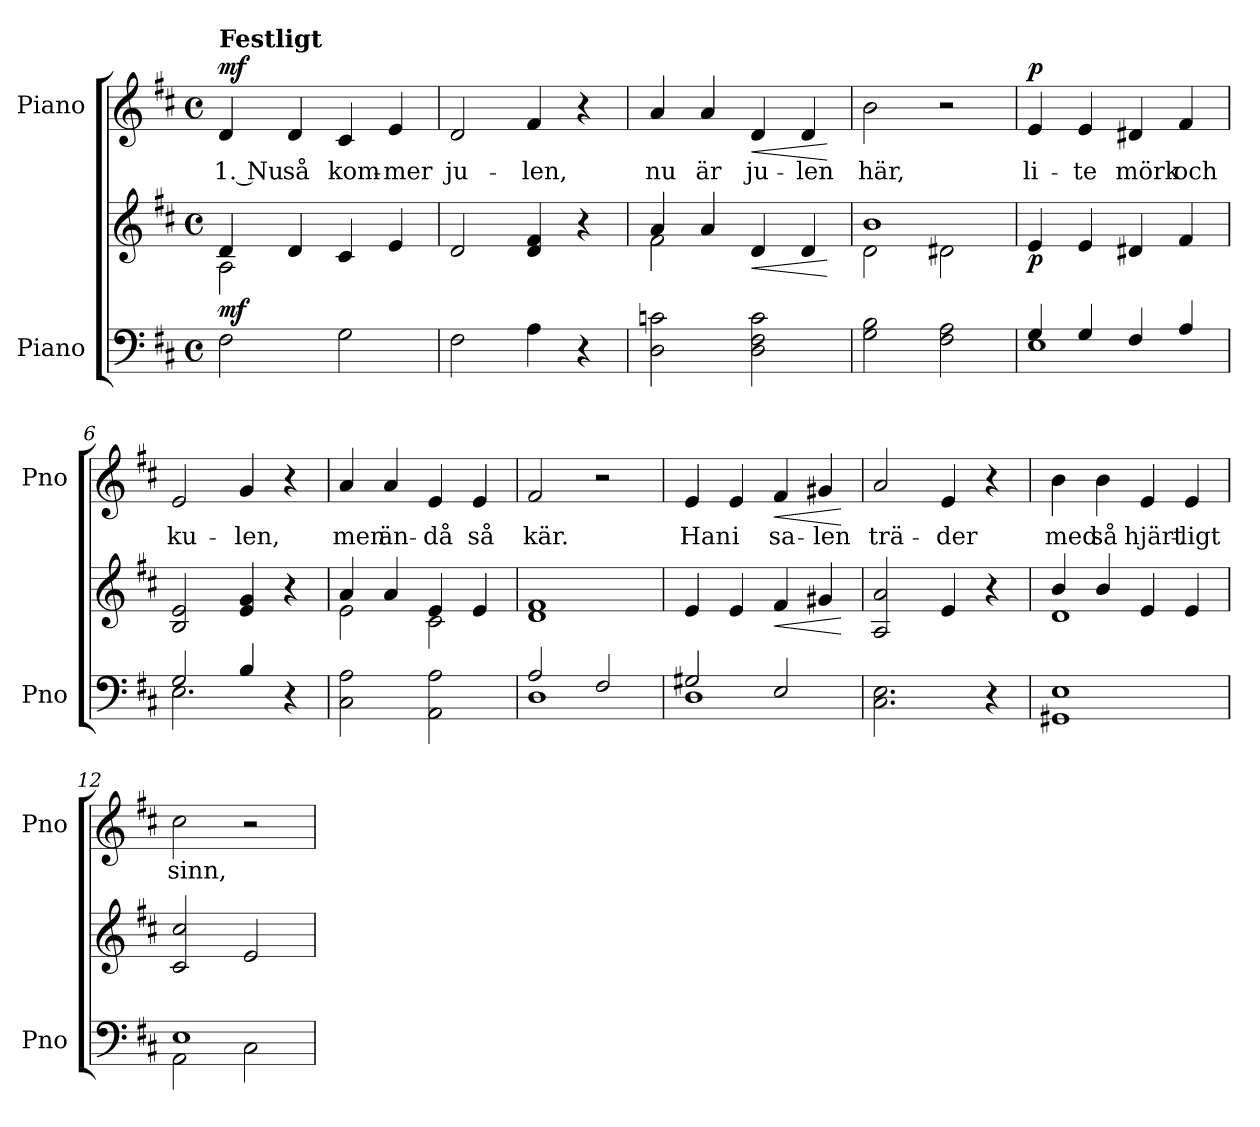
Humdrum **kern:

**kern	**kern	**dynam	**kern	**text	**dynam
*part2	*part2	*part2	*part1	*part1	*part1
*staff3	*staff2	*staff2/3	*staff1	*staff1	*staff1
*I"Piano	*	*	*I"Piano	*	*
*I'Pno	*	*	*I'Pno	*	*
*clefF4	*clefG2	*	*clefG2	*	*
*k[f#c#]	*k[f#c#]	*	*k[f#c#]	*	*
*M4/4	*M4/4	*	*M4/4	*	*
*met(c)	*met(c)	*	*met(c)	*	*
=1	=1	=1	=1	=1	=1
*	*^	*	*	*	*
!	!	!	!	!LO:TX:a:B:t=Festligt	!	!
!	!	!	!LO:DY:b	!	!LO:LY:b	!LO:DY:a
2F#\	4d/	2A\	mf	4d/	1. Nu	mf
!	!	!	!	!	!LO:LY:b	!
.	4d/	.	.	4d/	så	.
!	!	!	!	!	!LO:LY:b	!
2G\	4c#/	2ryy	.	4c#/	kom-	.
!	!	!	!	!	!LO:LY:b	!
.	4e/	.	.	4e/	-mer	.
*	*v	*v	*	*	*	*
=2	=2	=2	=2	=2	=2
!	!	!	!	!LO:LY:b	!
2F#\	2d/	.	2d/	ju-	.
!	!	!	!	!LO:LY:b	!
4A\	4d/ 4f#/	.	4f#/	-len,	.
4r	4r	.	4r	.	.
=3	=3	=3	=3	=3	=3
*	*^	*	*	*	*
!	!	!	!	!	!LO:LY:b	!
2D\ 2cn\	4a/	2f#\	.	4a/	nu	.
!	!	!	!	!	!LO:LY:b	!
.	4a/	.	.	4a/	är	.
!	!	!	!LO:HP:b	!	!LO:LY:b	!LO:HP:b
2D\ 2F#\ 2c\	4d/	2ryy	<	4d/	ju-	<
!	!	!	!	!	!LO:LY:b	!
.	4d/	.	.	4d/	-len	.
*	*v	*v	*	*	*	*
.	.	[	.	.	[
=4	=4	=4	=4	=4	=4
*	*^	*	*	*	*
!	!	!	!	!	!LO:LY:b	!
2G\ 2B\	1b	2d\	.	2b\	här,	.
2F#\ 2A\	.	2d#X\	.	2r	.	.
=5	=5	=5	=5	=5	=5	=5
*^	*	*	*	*	*	*
!	!	!	!	!LO:DY:b	!	!LO:LY:b	!LO:DY:a
*	*	*v	*v	*	*	*	*
4G/	1E	4e/	p	4e/	li-	p
!	!	!	!	!	!LO:LY:b	!
4G/	.	4e/	.	4e/	-te	.
!	!	!	!	!	!LO:LY:b	!
4F#/	.	4d#X/	.	4d#X/	mörk	.
!	!	!	!	!	!LO:LY:b	!
4A/	.	4f#/	.	4f#/	och	.
=6	=6	=6	=6	=6	=6	=6
!	!	!	!	!	!LO:LY:b	!
2G/	2.E\	2B/ 2e/	.	2e/	ku-	.
!	!	!	!	!	!LO:LY:b	!
4B/	.	4e/ 4g/	.	4g/	-len,	.
4r	4ryy	4r	.	4r	.	.
!!LO:LB:g=z
=7	=7	=7	=7	=7	=7	=7
*	*	*^	*	*	*	*
!	!	!	!	!	!	!LO:LY:b	!
*v	*v	*	*	*	*	*	*
2C#\ 2A\	4a/	2e\	.	4a/	men	.
!	!	!	!	!	!LO:LY:b	!
.	4a/	.	.	4a/	än-	.
!	!	!	!	!	!LO:LY:b	!
2AA\ 2A\	4e/	2c#\	.	4e/	-då	.
!	!	!	!	!	!LO:LY:b	!
.	4e/	.	.	4e/	så	.
=8	=8	=8	=8	=8	=8	=8
*^	*	*	*	*	*	*
!	!	!	!	!	!	!LO:LY:b	!
2A/	1D	1f#	1d	.	2f#/	kär.	.
2F#/	.	.	.	.	2r	.	.
*	*	*v	*v	*	*	*	*
=9	=9	=9	=9	=9	=9	=9
!	!	!	!	!	!LO:LY:b	!
2G#X/	1D	4e/	.	4e/	Han	.
!	!	!	!	!	!LO:LY:b	!
.	.	4e/	.	4e/	i	.
!	!	!	!LO:HP:b	!	!LO:LY:b	!LO:HP:b
2E/	.	4f#/	<	4f#/	sa-	<
!	!	!	!	!	!LO:LY:b	!
.	.	4g#X/	.	4g#X/	-len	.
*v	*v	*	*	*	*	*
.	.	[	.	.	[
=10	=10	=10	=10	=10	=10
!	!	!	!	!LO:LY:b	!
2.C#\ 2.E\	2A/ 2a/	.	2a/	trä-	.
!	!	!	!	!LO:LY:b	!
.	4e/	.	4e/	-der	.
4r	4r	.	4r	.	.
=11	=11	=11	=11	=11	=11
*	*^	*	*	*	*
!	!	!	!	!	!LO:LY:b	!
1GG#X 1E	4b/	1d	.	4b\	med	.
!	!	!	!	!	!LO:LY:b	!
.	4b/	.	.	4b\	så	.
!	!	!	!	!	!LO:LY:b	!
.	4e/	.	.	4e/	hjärt-	.
!	!	!	!	!	!LO:LY:b	!
.	4e/	.	.	4e/	-ligt	.
*	*v	*v	*	*	*	*
=12	=12	=12	=12	=12	=12
*^	*	*	*	*	*
!	!	!	!	!	!LO:LY:b	!
1E	2AA\	2c#/ 2cc#/	.	2cc#\	sinn,	.
.	2C#\	2e/	.	2r	.	.
*v	*v	*	*	*	*	*
=	=	=	=	=	=
*-	*-	*-	*-	*-	*-
